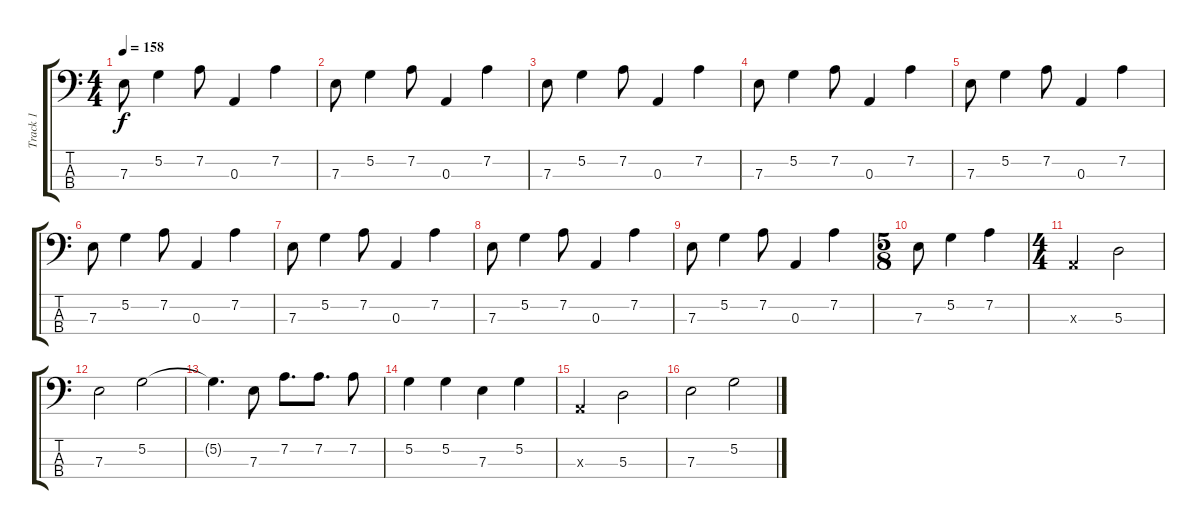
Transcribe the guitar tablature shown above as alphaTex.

\track ("Track 1" "Track 1") {instrument electricbasspick}
\staff {score tabs}
\tuning (G2 D2 A1 E1) {hide}
\ts (4 4)
\tempo 158
\clef f4
\ks c
7.3.8{dy f} 5.2.4 7.2.8 0.3.4 7.2.4 |
7.3.8 5.2.4 7.2.8 0.3.4 7.2.4 |
7.3.8 5.2.4 7.2.8 0.3.4 7.2.4 |
7.3.8 5.2.4 7.2.8 0.3.4 7.2.4 |
7.3.8 5.2.4 7.2.8 0.3.4 7.2.4 |
7.3.8 5.2.4 7.2.8 0.3.4 7.2.4 |
7.3.8 5.2.4 7.2.8 0.3.4 7.2.4 |
7.3.8 5.2.4 7.2.8 0.3.4 7.2.4 |
7.3.8 5.2.4 7.2.8 0.3.4 7.2.4 |
\ts (5 8)
7.3.8 5.2.4 7.2.4 |
\ts (4 4)
0.3{x}.2 5.3.2 |
7.3.2 5.2.2 |
5.2{t}.4{d} 7.3.8 7.2.8{d} 7.2.8{d} 7.2.8 |
5.2.4 5.2.4 7.3.4 5.2.4 |
0.3{x}.2 5.3.2 |
7.3.2 5.2.2
